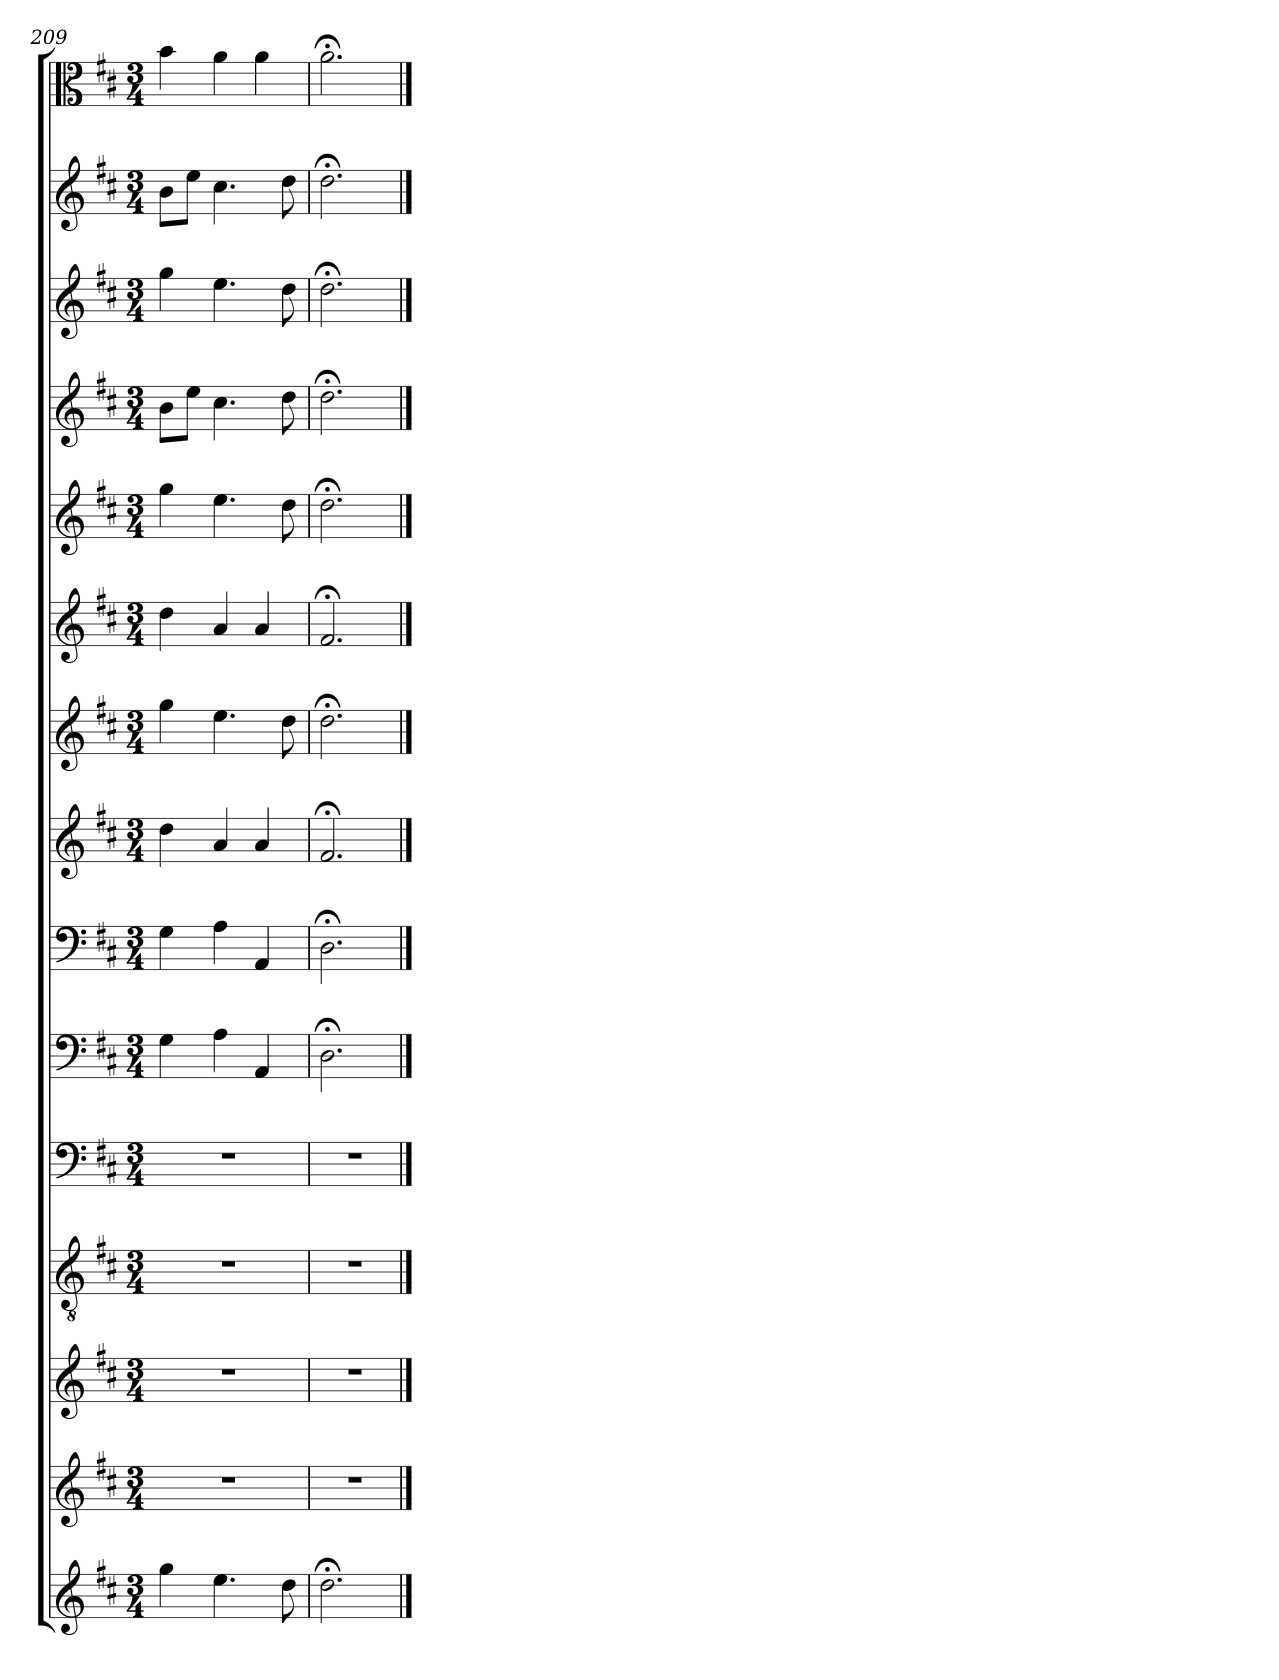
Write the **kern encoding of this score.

**kern	**kern	**kern	**kern	**kern	**kern	**kern	**kern	**kern	**kern	**kern	**kern	**kern	**kern	**kern
*part15	*part14	*part13	*part12	*part11	*part10	*part9	*part8	*part7	*part6	*part5	*part4	*part3	*part2	*part1
*staff15	*staff14	*staff13	*staff12	*staff11	*staff10	*staff9	*staff8	*staff7	*staff6	*staff5	*staff4	*staff3	*staff2	*staff1
*clefG2	*clefG2	*clefG2	*clefGv2	*clefF4	*clefF4	*clefF4	*clefG2	*clefG2	*clefG2	*clefG2	*clefG2	*clefG2	*clefG2	*clefC3
*k[f#c#]	*k[f#c#]	*k[f#c#]	*k[f#c#]	*k[f#c#]	*k[f#c#]	*k[f#c#]	*k[f#c#]	*k[f#c#]	*k[f#c#]	*k[f#c#]	*k[f#c#]	*k[f#c#]	*k[f#c#]	*k[f#c#]
*D:	*D:	*D:	*D:	*D:	*D:	*D:	*D:	*D:	*D:	*D:	*D:	*D:	*D:	*D:
*M3/4	*M3/4	*M3/4	*M3/4	*M3/4	*M3/4	*M3/4	*M3/4	*M3/4	*M3/4	*M3/4	*M3/4	*M3/4	*M3/4	*M3/4
=209	=209	=209	=209	=209	=209	=209	=209	=209	=209	=209	=209	=209	=209	=209
4gg\	2.r	2.r	2.r	2.r	4G\	4G\	4dd\	4gg\	4dd\	4gg\	8b\L	4gg\	8b\L	4b\
.	.	.	.	.	.	.	.	.	.	.	8ee\J	.	8ee\J	.
4.ee\	.	.	.	.	4A\	4A\	4a/	4.ee\	4a/	4.ee\	4.cc#\	4.ee\	4.cc#\	4a\
.	.	.	.	.	4AA/	4AA/	4a/	.	4a/	.	.	.	.	4a\
8dd\	.	.	.	.	.	.	.	8dd\	.	8dd\	8dd\	8dd\	8dd\	.
=210	=210	=210	=210	=210	=210	=210	=210	=210	=210	=210	=210	=210	=210	=210
2.dd;<\	2.r	2.r	2.r	2.r	2.D;<\	2.D;<\	2.f#;</	2.dd;<\	2.f#;</	2.dd;<\	2.dd;<\	2.dd;<\	2.dd;<\	2.a;<\
==	==	==	==	==	==	==	==	==	==	==	==	==	==	==
*-	*-	*-	*-	*-	*-	*-	*-	*-	*-	*-	*-	*-	*-	*-
